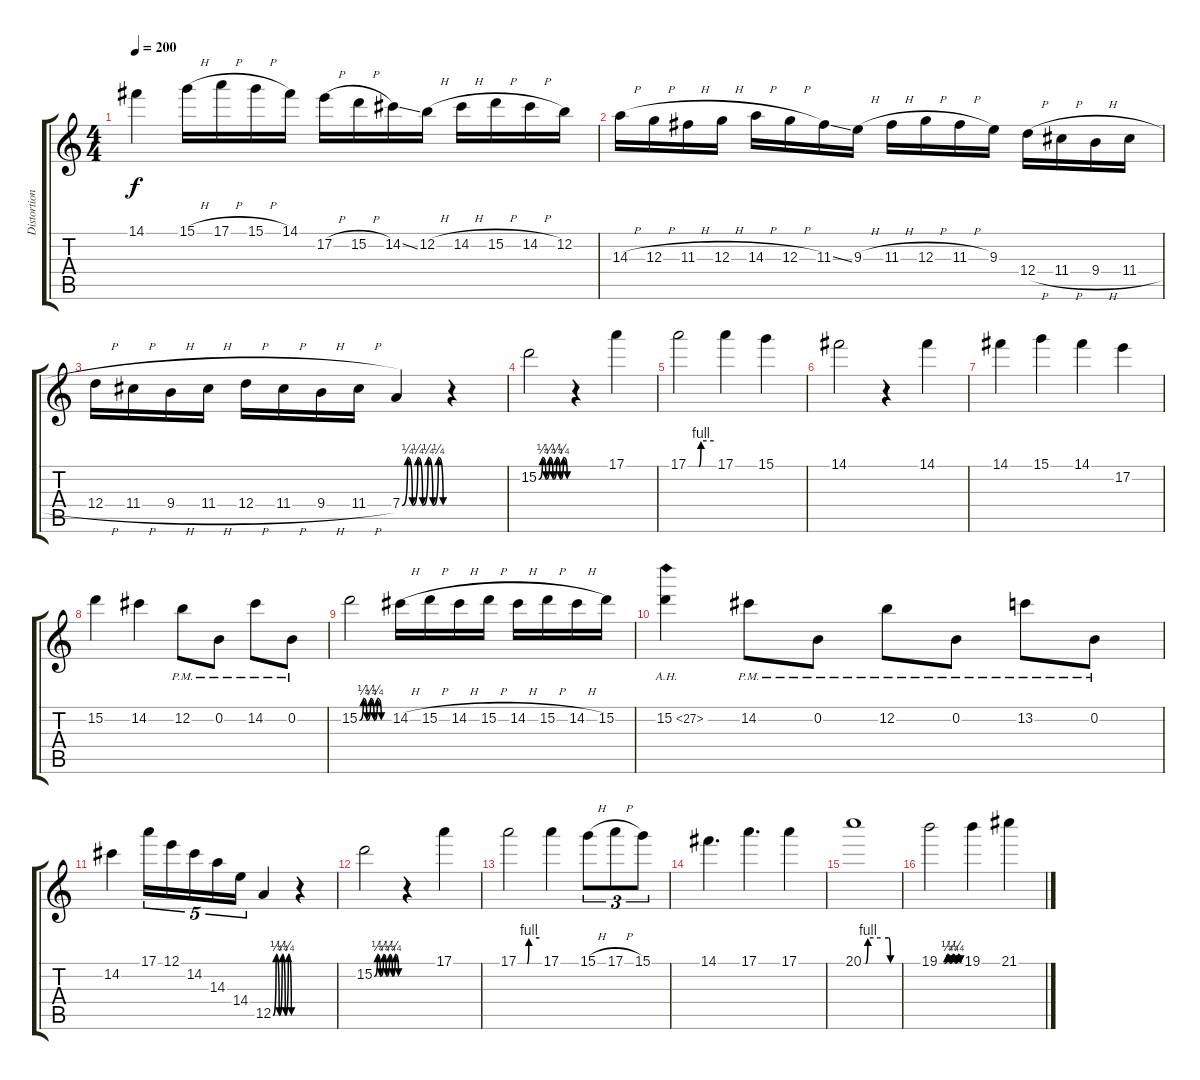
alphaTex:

\track ("Distortion guitar" "Distortion") {instrument distortionguitar}
\staff {score tabs}
\tuning (E4 B3 G3 D3 A2 E2) {hide}
\ts (4 4)
\tempo 200
\clef g2
\ks c
14.1.4{dy f} 15.1{h}.16 17.1{h}.16 15.1{h}.16 14.1.16 17.2{h}.16 15.2{h}.16 14.2{ss}.16 12.2{h}.16 14.2{h}.16 15.2{h}.16 14.2{h}.16 12.2.16 |
14.3{h}.16 12.3{h}.16 11.3{h}.16 12.3{h}.16 14.3{h}.16 12.3{h}.16 11.3{ss}.16 9.3{h}.16 11.3{h}.16 12.3{h}.16 11.3{h}.16 9.3.16 12.4{h}.16 11.4{h}.16 9.4{h}.16 11.4{h}.16 |
12.4{h}.16 11.4{h}.16 9.4{h}.16 11.4{h}.16 12.4{h}.16 11.4{h}.16 9.4{h}.16 11.4{h}.16 7.4{be (custom 0 0 8 1 15 0 23 1 30 0 38 1 45 0 53 1 60 0)}.4 r.4 |
15.2{be (custom 0 0 8 1 15 0 23 1 30 0 38 1 45 0 52 1 60 0)}.2 r.4 17.1.4 |
17.1{be (custom 0 0 25 0 30 4 60 4)}.2 17.1.4 15.1.4 |
14.1.2 r.4 14.1.4 |
14.1.4 15.1.4 14.1.4 17.2.4 |
15.2.4 14.2.4 12.2{pm}.8 0.2{pm}.8 14.2{pm}.8 0.2{pm}.8 |
15.2{be (custom 0 0 8 1 15 0 23 1 30 0 37 1 45 0 60 0)}.2 14.2{h}.16 15.2{h}.16 14.2{h}.16 15.2{h}.16 14.2{h}.16 15.2{h}.16 14.2{h}.16 15.2.16 |
15.2{ah 12}.4 14.2{pm}.8 0.2{pm}.8 12.2{pm}.8 0.2{pm}.8 13.2{pm}.8 0.2{pm}.8 |
14.2.4 17.1.16{tu (5 4)} 12.1.16{tu (5 4)} 14.2.16{tu (5 4)} 14.3.16{tu (5 4)} 14.4.16{tu (5 4)} 12.5{be (custom 0 0 10 1 20 0 30 1 40 0 50 1 60 0)}.4 r.4 |
15.2{be (custom 0 0 8 1 15 0 23 1 30 0 38 1 45 0 52 1 60 0)}.2 r.4 17.1.4 |
17.1{be (custom 0 0 25 0 30 4 60 4)}.2 17.1.4 15.1{h}.8{tu (3 2)} 17.1{h}.8{tu (3 2)} 15.1.8{tu (3 2)} |
14.1.4{d} 17.1.4{d} 17.1.4 |
20.1{be (custom 0 0 4 0 8 4 30 4 44 4 47 0 60 0)}.1 |
19.1{be (custom 0 0 15 0 22 1 30 0 38 1 45 0 53 1 60 0)}.2 19.1.4 21.1.4
